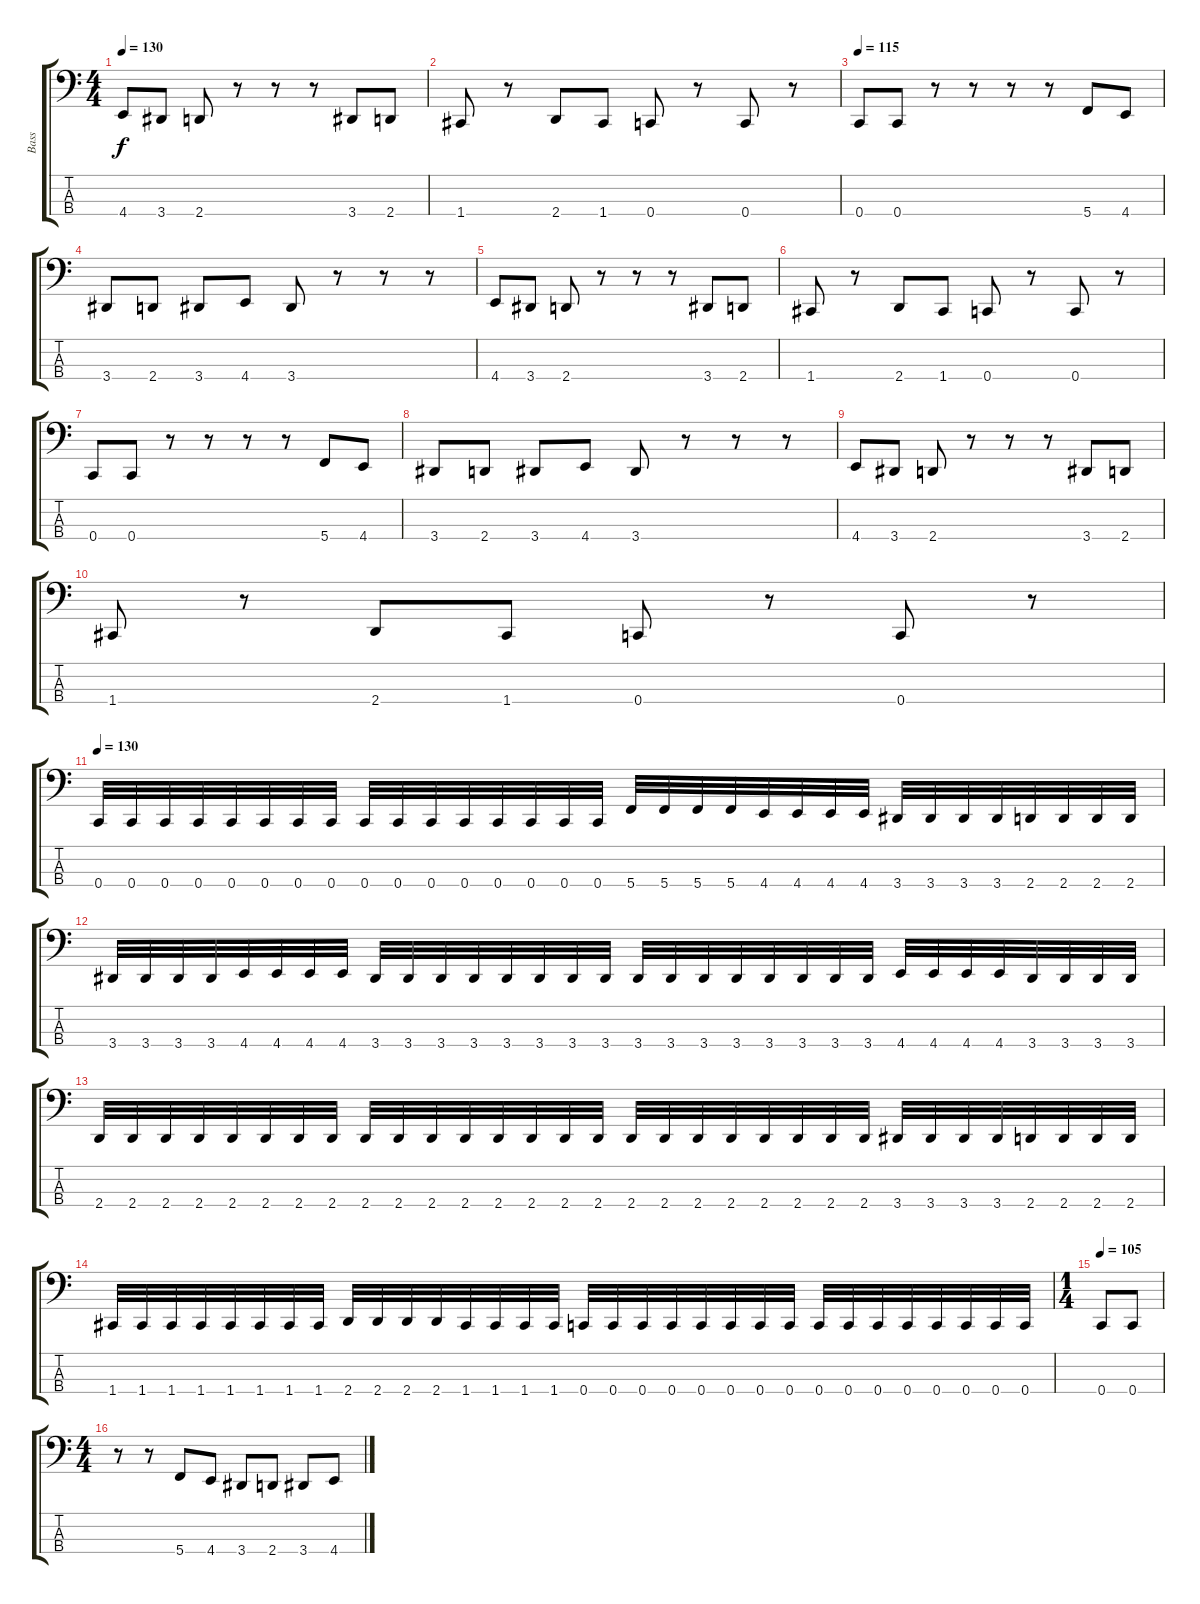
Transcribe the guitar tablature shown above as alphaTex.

\track ("Bass" "Bass") {instrument electricbassfinger}
\staff {score tabs}
\tuning (F2 C2 G1 C1) {hide}
\ts (4 4)
\tempo 130
\clef f4
\ks c
4.4.8{dy f} 3.4.8 2.4.8 r.8 r.8 r.8 3.4.8 2.4.8 |
1.4.8 r.8 2.4.8 1.4.8 0.4.8 r.8 0.4.8 r.8 |
\tempo 115
0.4.8 0.4.8 r.8 r.8 r.8 r.8 5.4.8 4.4.8 |
3.4.8 2.4.8 3.4.8 4.4.8 3.4.8 r.8 r.8 r.8 |
4.4.8 3.4.8 2.4.8 r.8 r.8 r.8 3.4.8 2.4.8 |
1.4.8 r.8 2.4.8 1.4.8 0.4.8 r.8 0.4.8 r.8 |
0.4.8 0.4.8 r.8 r.8 r.8 r.8 5.4.8 4.4.8 |
3.4.8 2.4.8 3.4.8 4.4.8 3.4.8 r.8 r.8 r.8 |
4.4.8 3.4.8 2.4.8 r.8 r.8 r.8 3.4.8 2.4.8 |
1.4.8 r.8 2.4.8 1.4.8 0.4.8 r.8 0.4.8 r.8 |
\tempo 130
0.4.32 0.4.32 0.4.32 0.4.32 0.4.32 0.4.32 0.4.32 0.4.32 0.4.32 0.4.32 0.4.32 0.4.32 0.4.32 0.4.32 0.4.32 0.4.32 5.4.32 5.4.32 5.4.32 5.4.32 4.4.32 4.4.32 4.4.32 4.4.32 3.4.32 3.4.32 3.4.32 3.4.32 2.4.32 2.4.32 2.4.32 2.4.32 |
3.4.32 3.4.32 3.4.32 3.4.32 4.4.32 4.4.32 4.4.32 4.4.32 3.4.32 3.4.32 3.4.32 3.4.32 3.4.32 3.4.32 3.4.32 3.4.32 3.4.32 3.4.32 3.4.32 3.4.32 3.4.32 3.4.32 3.4.32 3.4.32 4.4.32 4.4.32 4.4.32 4.4.32 3.4.32 3.4.32 3.4.32 3.4.32 |
2.4.32 2.4.32 2.4.32 2.4.32 2.4.32 2.4.32 2.4.32 2.4.32 2.4.32 2.4.32 2.4.32 2.4.32 2.4.32 2.4.32 2.4.32 2.4.32 2.4.32 2.4.32 2.4.32 2.4.32 2.4.32 2.4.32 2.4.32 2.4.32 3.4.32 3.4.32 3.4.32 3.4.32 2.4.32 2.4.32 2.4.32 2.4.32 |
1.4.32 1.4.32 1.4.32 1.4.32 1.4.32 1.4.32 1.4.32 1.4.32 2.4.32 2.4.32 2.4.32 2.4.32 1.4.32 1.4.32 1.4.32 1.4.32 0.4.32 0.4.32 0.4.32 0.4.32 0.4.32 0.4.32 0.4.32 0.4.32 0.4.32 0.4.32 0.4.32 0.4.32 0.4.32 0.4.32 0.4.32 0.4.32 |
\ts (1 4)
\tempo 105
0.4.8 0.4.8 |
\ts (4 4)
r.8 r.8 5.4.8 4.4.8 3.4.8 2.4.8 3.4.8 4.4.8
